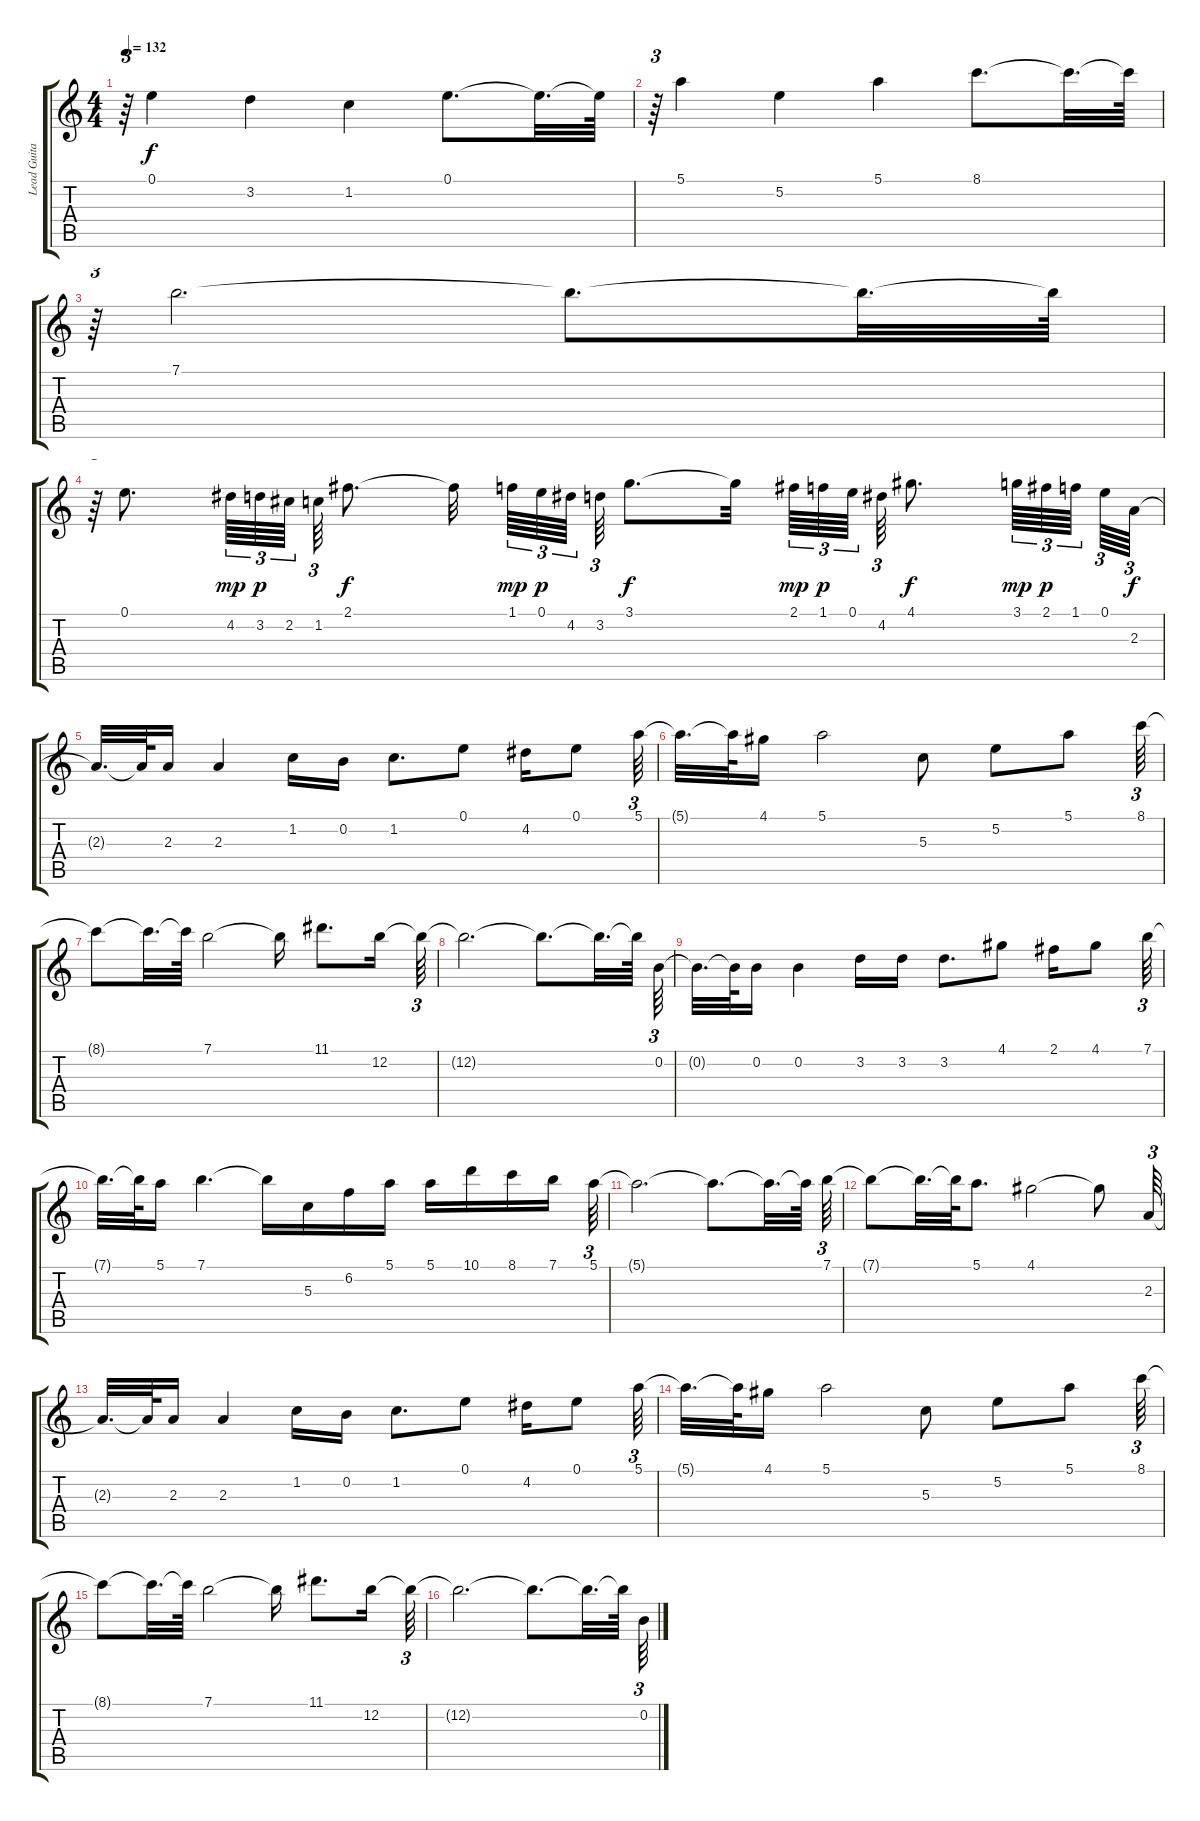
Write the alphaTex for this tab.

\track ("Lead Guitar 2" "Lead Guita") {instrument distortionguitar}
\staff {score tabs}
\tuning (E4 B3 G3 D3 A2 E2) {hide}
\ts (4 4)
\tempo 132
\clef g2
\ks c
r.64{tu (3 2) dy f} 0.1.4 3.2.4 1.2.4 0.1.8{d} 0.1{t}.32{d} 0.1{t}.64 |
r.64{tu (3 2)} 5.1.4 5.2.4 5.1.4 8.1.8{d} 8.1{t}.32{d} 8.1{t}.64 |
r.64{tu (3 2)} 7.1.2{d} 7.1{t}.8{d} 7.1{t}.32{d} 7.1{t}.64 |
r.64{tu (3 2)} 0.1.8{d} 4.2.64{tu (3 2) dy mp} 3.2.64{tu (3 2) dy p} 2.2.64{tu (3 2) beam splitsecondary} 1.2.64{tu (3 2)} 2.1.8{d dy f} 2.1{t}.32{beam splitsecondary} 1.1.64{tu (3 2) dy mp} 0.1.64{tu (3 2) dy p} 4.2.64{tu (3 2) beam splitsecondary} 3.2.64{tu (3 2)} 3.1.8{d dy f} 3.1{t}.32{beam splitsecondary} 2.1.64{tu (3 2) dy mp} 1.1.64{tu (3 2) dy p} 0.1.64{tu (3 2)} 4.2.64{tu (3 2)} 4.1.8{d dy f} 3.1.64{tu (3 2) dy mp} 2.1.64{tu (3 2) dy p} 1.1.64{tu (3 2) beam splitsecondary} 0.1.64{tu (3 2)} 2.3.64{tu (3 2) dy f} |
2.3{t}.32{d} 2.3{t}.64 2.3.16 2.3.4 1.2.16 0.2.16 1.2.8{d} 0.1.8 4.2.16 0.1.8 5.1.64{tu (3 2)} |
5.1{t}.32{d} 5.1{t}.64 4.1.16 5.1.2 5.3.8 5.2.8 5.1.8 8.1.64{tu (3 2)} |
8.1{t}.8 8.1{t}.32{d} 8.1{t}.64 7.1.2 7.1{t}.16 11.1.8{d} 12.2.16 12.2{t}.64{tu (3 2)} |
12.2{t}.2{d} 12.2{t}.8{d} 12.2{t}.32{d} 12.2{t}.64 0.2.64{tu (3 2)} |
0.2{t}.32{d} 0.2{t}.64 0.2.16 0.2.4 3.2.16 3.2.16 3.2.8{d} 4.1.8 2.1.16 4.1.8 7.1.64{tu (3 2)} |
7.1{t}.32{d} 7.1{t}.64 5.1.16 7.1.4{d} 7.1{t}.16 5.3.16 6.2.16 5.1.16 5.1.16 10.1.16 8.1.16 7.1.16 5.1.64{tu (3 2)} |
5.1{t}.2{d} 5.1{t}.8{d} 5.1{t}.32{d} 5.1{t}.64 7.1.64{tu (3 2)} |
7.1{t}.8 7.1{t}.32{d} 7.1{t}.64 5.1.8{d} 4.1.2 4.1{t}.8 2.3.64{tu (3 2)} |
2.3{t}.32{d} 2.3{t}.64 2.3.16 2.3.4 1.2.16 0.2.16 1.2.8{d} 0.1.8 4.2.16 0.1.8 5.1.64{tu (3 2)} |
5.1{t}.32{d} 5.1{t}.64 4.1.16 5.1.2 5.3.8 5.2.8 5.1.8 8.1.64{tu (3 2)} |
8.1{t}.8 8.1{t}.32{d} 8.1{t}.64 7.1.2 7.1{t}.16 11.1.8{d} 12.2.16 12.2{t}.64{tu (3 2)} |
12.2{t}.2{d} 12.2{t}.8{d} 12.2{t}.32{d} 12.2{t}.64 0.2.64{tu (3 2)}
